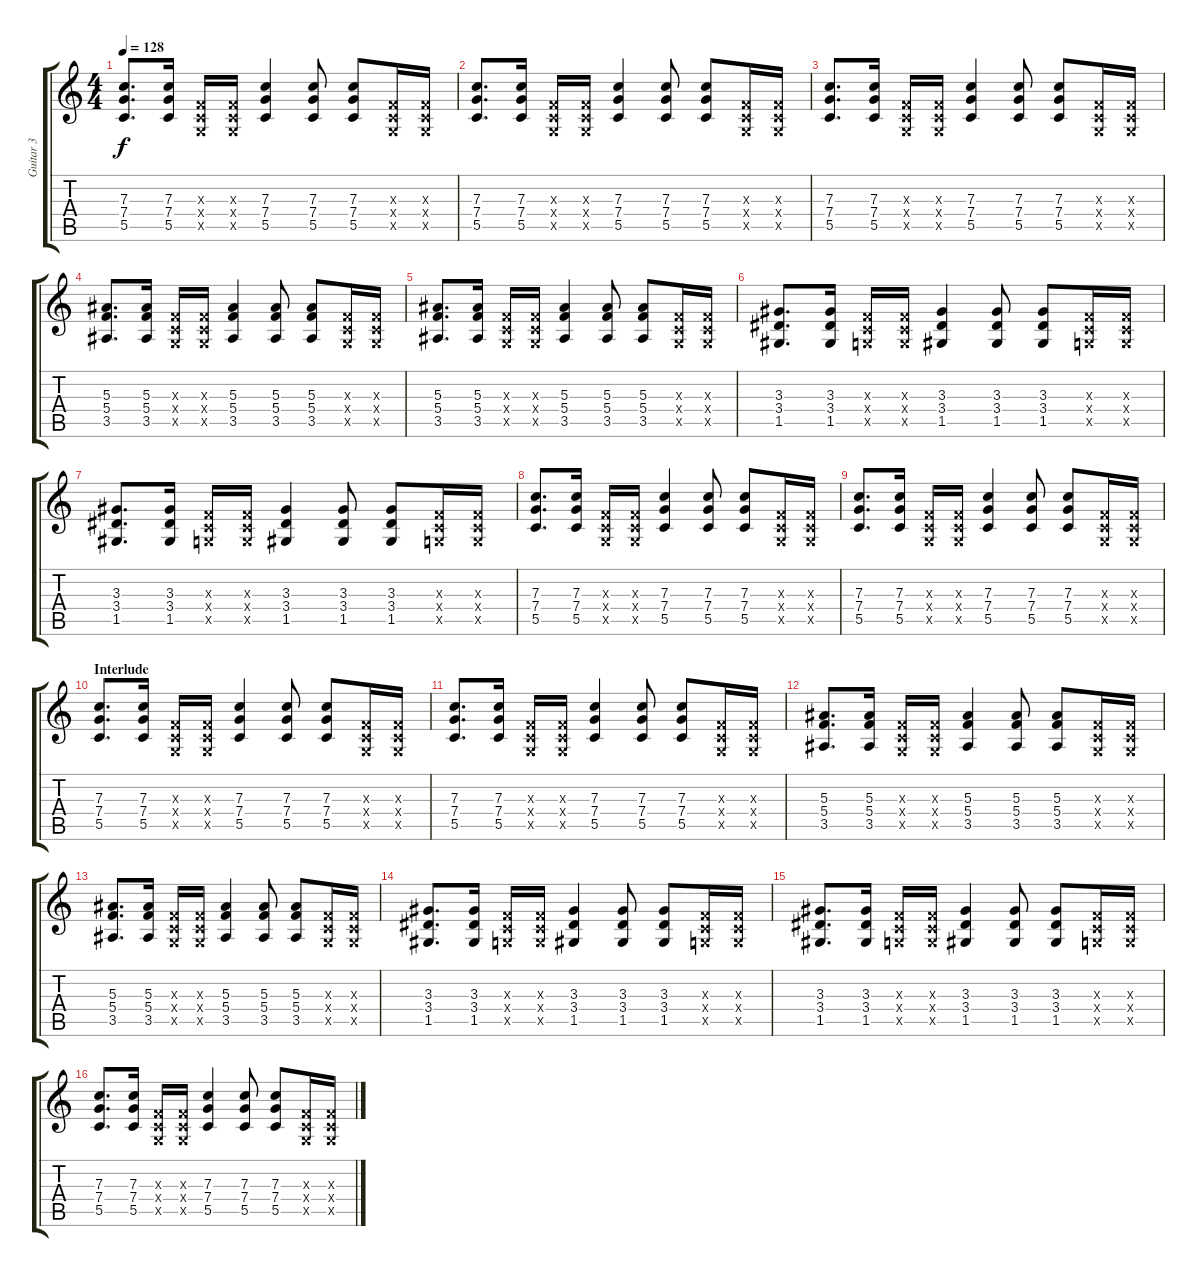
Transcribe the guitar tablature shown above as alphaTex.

\track ("Guitar 3" "Guitar 3") {instrument distortionguitar}
\staff {score tabs}
\tuning (D4 A3 F3 C3 G2 C2) {hide}
\ts (4 4)
\tempo 128
\clef g2
\ks c
(7.3 7.4 5.5).8{d dy f} (7.3 7.4 5.5).16 (0.3{x} 0.4{x} 0.5{x}).16 (0.3{x} 0.4{x} 0.5{x}).16 (7.3 7.4 5.5).4 (7.3 7.4 5.5).8 (7.3 7.4 5.5).8 (0.3{x} 0.4{x} 0.5{x}).16 (0.3{x} 0.4{x} 0.5{x}).16 |
(7.3 7.4 5.5).8{d volume 10} (7.3 7.4 5.5).16 (0.3{x} 0.4{x} 0.5{x}).16 (0.3{x} 0.4{x} 0.5{x}).16 (7.3 7.4 5.5).4 (7.3 7.4 5.5).8 (7.3 7.4 5.5).8 (0.3{x} 0.4{x} 0.5{x}).16 (0.3{x} 0.4{x} 0.5{x}).16 |
(7.3 7.4 5.5).8{d} (7.3 7.4 5.5).16 (0.3{x} 0.4{x} 0.5{x}).16 (0.3{x} 0.4{x} 0.5{x}).16 (7.3 7.4 5.5).4 (7.3 7.4 5.5).8 (7.3 7.4 5.5).8 (0.3{x} 0.4{x} 0.5{x}).16 (0.3{x} 0.4{x} 0.5{x}).16 |
(5.3 5.4 3.5).8{d} (5.3 5.4 3.5).16 (0.3{x} 0.4{x} 0.5{x}).16 (0.3{x} 0.4{x} 0.5{x}).16 (5.3 5.4 3.5).4 (5.3 5.4 3.5).8 (5.3 5.4 3.5).8 (0.3{x} 0.4{x} 0.5{x}).16 (0.3{x} 0.4{x} 0.5{x}).16 |
(5.3 5.4 3.5).8{d} (5.3 5.4 3.5).16 (0.3{x} 0.4{x} 0.5{x}).16 (0.3{x} 0.4{x} 0.5{x}).16 (5.3 5.4 3.5).4 (5.3 5.4 3.5).8 (5.3 5.4 3.5).8 (0.3{x} 0.4{x} 0.5{x}).16 (0.3{x} 0.4{x} 0.5{x}).16 |
(3.3 3.4 1.5).8{d} (3.3 3.4 1.5).16 (0.3{x} 0.4{x} 0.5{x}).16 (0.3{x} 0.4{x} 0.5{x}).16 (3.3 3.4 1.5).4 (3.3 3.4 1.5).8 (3.3 3.4 1.5).8 (0.3{x} 0.4{x} 0.5{x}).16 (0.3{x} 0.4{x} 0.5{x}).16 |
(3.3 3.4 1.5).8{d} (3.3 3.4 1.5).16 (0.3{x} 0.4{x} 0.5{x}).16 (0.3{x} 0.4{x} 0.5{x}).16 (3.3 3.4 1.5).4 (3.3 3.4 1.5).8 (3.3 3.4 1.5).8 (0.3{x} 0.4{x} 0.5{x}).16 (0.3{x} 0.4{x} 0.5{x}).16 |
(7.3 7.4 5.5).8{d} (7.3 7.4 5.5).16 (0.3{x} 0.4{x} 0.5{x}).16 (0.3{x} 0.4{x} 0.5{x}).16 (7.3 7.4 5.5).4 (7.3 7.4 5.5).8 (7.3 7.4 5.5).8 (0.3{x} 0.4{x} 0.5{x}).16 (0.3{x} 0.4{x} 0.5{x}).16 |
(7.3 7.4 5.5).8{d} (7.3 7.4 5.5).16 (0.3{x} 0.4{x} 0.5{x}).16 (0.3{x} 0.4{x} 0.5{x}).16 (7.3 7.4 5.5).4 (7.3 7.4 5.5).8 (7.3 7.4 5.5).8 (0.3{x} 0.4{x} 0.5{x}).16 (0.3{x} 0.4{x} 0.5{x}).16 |
\section ("" "Interlude")
(7.3 7.4 5.5).8{d volume 10} (7.3 7.4 5.5).16 (0.3{x} 0.4{x} 0.5{x}).16 (0.3{x} 0.4{x} 0.5{x}).16 (7.3 7.4 5.5).4 (7.3 7.4 5.5).8 (7.3 7.4 5.5).8 (0.3{x} 0.4{x} 0.5{x}).16 (0.3{x} 0.4{x} 0.5{x}).16 |
(7.3 7.4 5.5).8{d} (7.3 7.4 5.5).16 (0.3{x} 0.4{x} 0.5{x}).16 (0.3{x} 0.4{x} 0.5{x}).16 (7.3 7.4 5.5).4 (7.3 7.4 5.5).8 (7.3 7.4 5.5).8 (0.3{x} 0.4{x} 0.5{x}).16 (0.3{x} 0.4{x} 0.5{x}).16 |
(5.3 5.4 3.5).8{d} (5.3 5.4 3.5).16 (0.3{x} 0.4{x} 0.5{x}).16 (0.3{x} 0.4{x} 0.5{x}).16 (5.3 5.4 3.5).4 (5.3 5.4 3.5).8 (5.3 5.4 3.5).8 (0.3{x} 0.4{x} 0.5{x}).16 (0.3{x} 0.4{x} 0.5{x}).16 |
(5.3 5.4 3.5).8{d} (5.3 5.4 3.5).16 (0.3{x} 0.4{x} 0.5{x}).16 (0.3{x} 0.4{x} 0.5{x}).16 (5.3 5.4 3.5).4 (5.3 5.4 3.5).8 (5.3 5.4 3.5).8 (0.3{x} 0.4{x} 0.5{x}).16 (0.3{x} 0.4{x} 0.5{x}).16 |
(3.3 3.4 1.5).8{d} (3.3 3.4 1.5).16 (0.3{x} 0.4{x} 0.5{x}).16 (0.3{x} 0.4{x} 0.5{x}).16 (3.3 3.4 1.5).4 (3.3 3.4 1.5).8 (3.3 3.4 1.5).8 (0.3{x} 0.4{x} 0.5{x}).16 (0.3{x} 0.4{x} 0.5{x}).16 |
(3.3 3.4 1.5).8{d} (3.3 3.4 1.5).16 (0.3{x} 0.4{x} 0.5{x}).16 (0.3{x} 0.4{x} 0.5{x}).16 (3.3 3.4 1.5).4 (3.3 3.4 1.5).8 (3.3 3.4 1.5).8 (0.3{x} 0.4{x} 0.5{x}).16 (0.3{x} 0.4{x} 0.5{x}).16 |
(7.3 7.4 5.5).8{d} (7.3 7.4 5.5).16 (0.3{x} 0.4{x} 0.5{x}).16 (0.3{x} 0.4{x} 0.5{x}).16 (7.3 7.4 5.5).4 (7.3 7.4 5.5).8 (7.3 7.4 5.5).8 (0.3{x} 0.4{x} 0.5{x}).16 (0.3{x} 0.4{x} 0.5{x}).16
